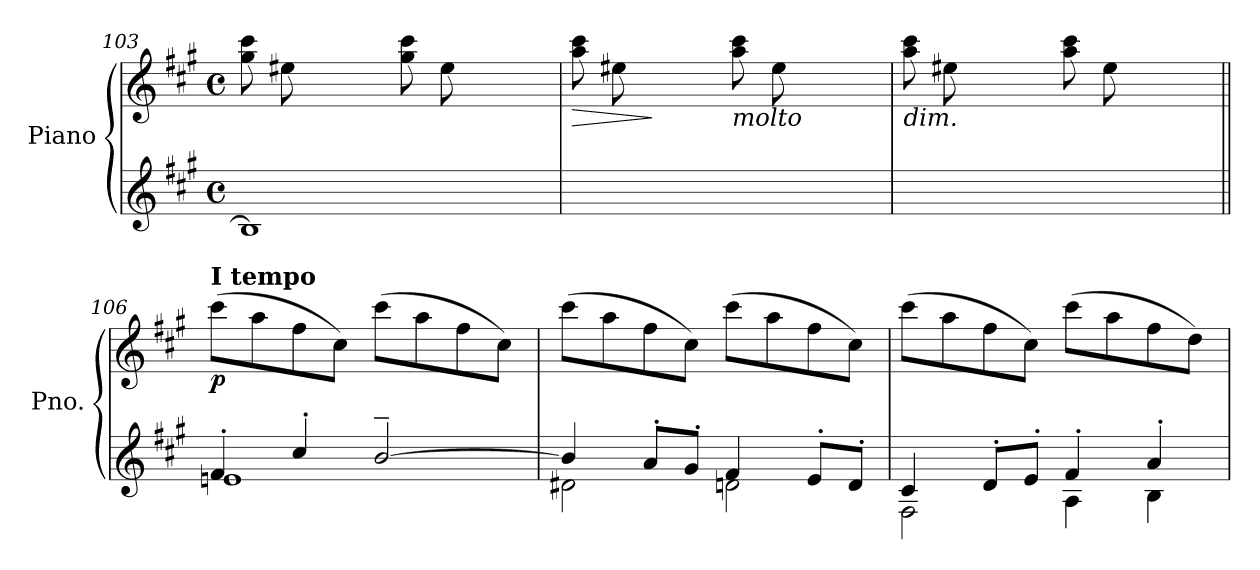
**kern	**kern	**dynam
*part1	*part1	*part1
*staff2	*staff1	*staff1/2
*I"Piano	*	*
*I'Pno.	*	*
*clefG2	*clefG2	*
*k[f#c#g#]	*k[f#c#g#]	*
*M4/4	*M4/4	*
*met(c)	*met(c)	*
=103	=103	=103
*^	*	*
4ryy	1B]	(8gg#\ 8ccc#\L	.
.	.	8ee#X\	.
8e#X/ 8g#/	.	4ryy	.
8cc#/J)	.	.	.
4ryy	.	(8gg#\ 8ccc#\L	.
.	.	8ee#\	.
8e#/ 8g#/	.	4ryy	.
8cc#/J)	.	.	.
!!LO:LB:g=z
=104	=104	=104	=104
!	!	!	!LO:HP:b
4ryy	1ryy	(8aa\ 8ccc#\L	>
.	.	8ee#X\	.
8e#X/ 8a/	.	4ryy	]
8cc#/J)	.	.	.
!	!	!LO:TX:b:i:t=molto	!
4ryy	.	(8aa\ 8ccc#\L	.
.	.	8ee#\	.
8e#/ 8a/	.	4ryy	.
8cc#/J)	.	.	.
=105	=105	=105	=105
!	!	!LO:TX:b:i:t=dim.	!
4ryy	1ryy	(8aa\ 8ccc#\L	.
.	.	8ee#X\	.
8e#X/ 8a/	.	4ryy	.
8cc#/J)	.	.	.
4ryy	.	(8aa\ 8ccc#\L	.
.	.	8ee#\	.
8e#/ 8a/	.	4ryy	.
8cc#/J)	.	.	.
=106||	=106||	=106||	=106||
!	!	!LO:TX:a:B:t=I tempo	!
!	!	!	!LO:DY:b
4f#'/	1en	(8ccc#\L	p
.	.	8aa\	.
4cc#'/	.	8ff#\	.
.	.	8cc#\J)	.
[2b~/	.	(8ccc#\L	.
.	.	8aa\	.
.	.	8ff#\	.
.	.	8cc#\J)	.
=107	=107	=107	=107
4b/]	2d#X\	(8ccc#\L	.
.	.	8aa\	.
8a'/L	.	8ff#\	.
8g#'/J	.	8cc#\J)	.
4f#/	2dn\	(8ccc#\L	.
.	.	8aa\	.
8e'/L	.	8ff#\	.
8d'/J	.	8cc#\J)	.
!!LO:LB:g=z
=108	=108	=108	=108
4c#/	2F#\	(8ccc#\L	.
.	.	8aa\	.
8d'/L	.	8ff#\	.
8e'/J	.	8cc#\J)	.
4f#'/	4A\	(8ccc#\L	.
.	.	8aa\	.
4a'/	4B\	8ff#\	.
.	.	8dd\J)	.
*v	*v	*	*
=	=	=
*-	*-	*-
